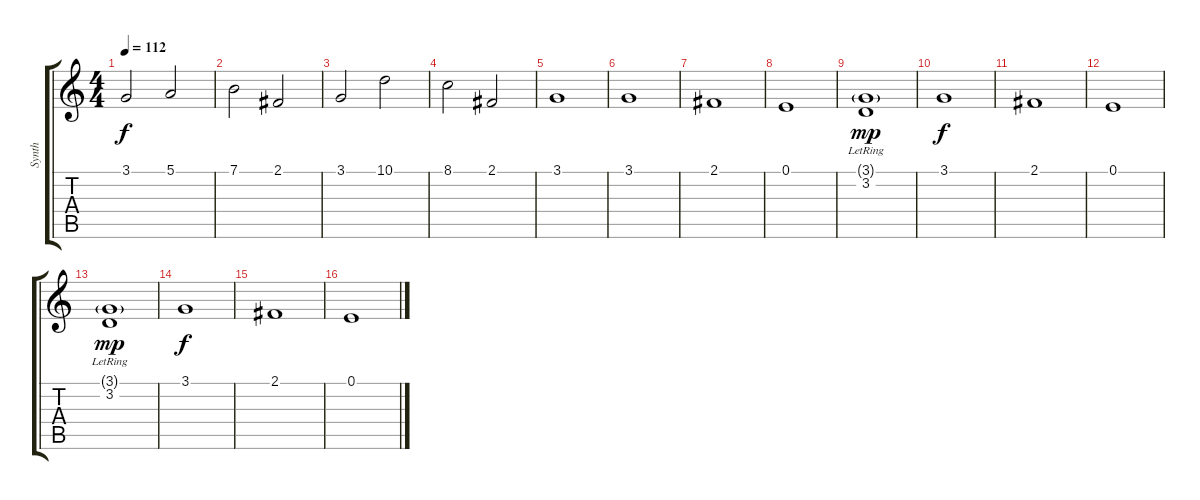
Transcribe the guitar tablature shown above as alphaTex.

\track ("Synth" "Synth") {instrument synthstrings1}
\staff {score tabs}
\tuning (E4 B3 G3 D3 A2 E2) {hide}
\ts (4 4)
\tempo 112
\clef g2
\ks c
3.1.2{dy f volume 10} 5.1.2 |
7.1.2 2.1.2 |
3.1.2{volume 10} 10.1.2 |
8.1.2 2.1.2 |
3.1.1 |
3.1.1 |
2.1.1 |
0.1.1 |
(3.1{g} 3.2{lr}).1{dy mp} |
3.1.1{dy f} |
2.1.1 |
0.1.1 |
(3.1{g} 3.2{lr}).1{dy mp} |
3.1.1{dy f} |
2.1.1 |
0.1.1
